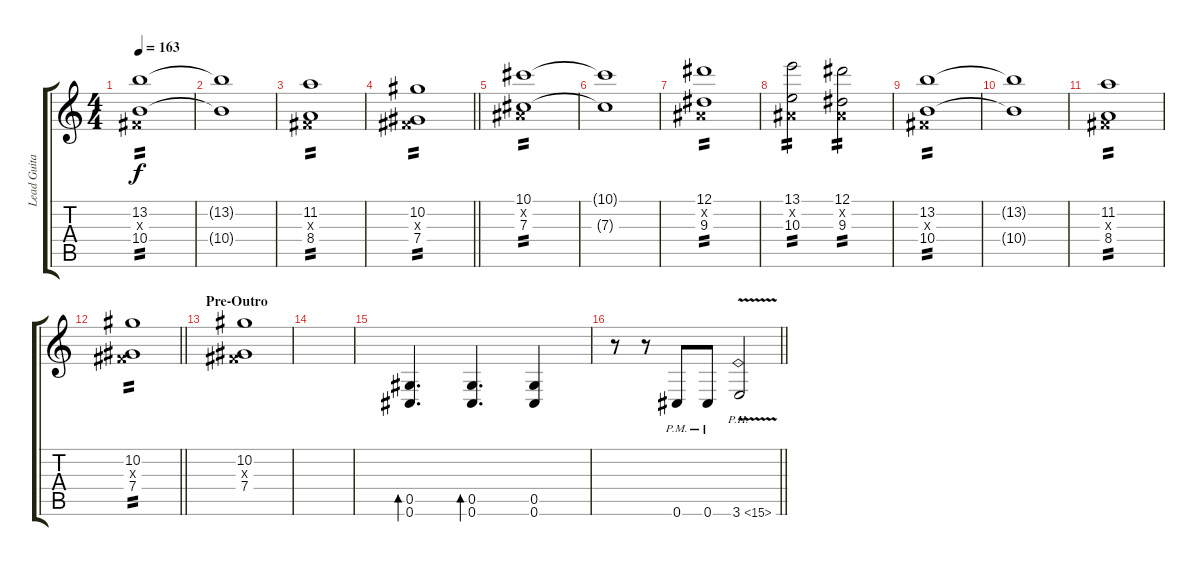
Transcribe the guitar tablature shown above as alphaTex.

\track ("Lead Guitar" "Lead Guita") {instrument overdrivenguitar}
\staff {score tabs}
\tuning (Eb4 Bb3 Gb3 Db3 Ab2 Db2) {hide}
\ts (4 4)
\tempo 163
\clef g2
\ks c
(13.2 0.3{x} 10.4).1{tp 2 dy f} |
(13.2{t} 10.4{t}).1 |
(11.2 0.3{x} 8.4).1{tp 2} |
\barLineRight lightlight
(10.2 0.3{x} 7.4).1{tp 2} |
(10.1 0.2{x} 7.3).1{tp 2} |
(10.1{t} 7.3{t}).1 |
(12.1 0.2{x} 9.3).1{tp 2} |
(13.1 0.2{x} 10.3).2{tp 2} (12.1 0.2{x} 9.3).2{tp 2} |
(13.2 0.3{x} 10.4).1{tp 2} |
(13.2{t} 10.4{t}).1 |
(11.2 0.3{x} 8.4).1{tp 2} |
\barLineRight lightlight
(10.2 0.3{x} 7.4).1{tp 2} |
\section ("" "Pre-Outro")
(10.2 0.3{x} 7.4).1 |
|
(0.5 0.6).4{d bd 480} (0.5 0.6).4{d bd 240} (0.5 0.6).4 |
\barLineRight lightlight
r.8 r.8 0.6{pm}.8 0.6{pm}.8 3.6{ph 12 v}.2
